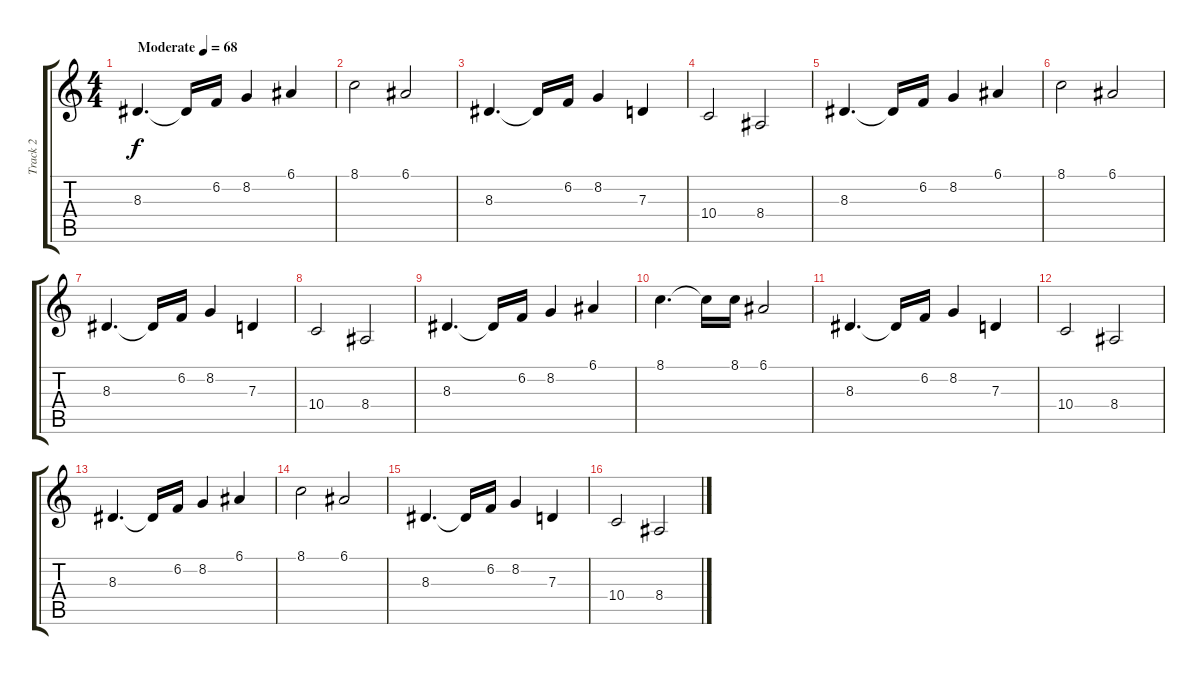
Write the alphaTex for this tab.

\track ("Track 2" "Track 2") {instrument rockorgan}
\staff {score tabs}
\tuning (E4 B3 G3 D3 A2 E2) {hide}
\ts (4 4)
\tempo (68 "Moderate")
\clef g2
\ks c
8.3.4{d dy f instrument rockorgan} 8.3{t}.16 6.2.16 8.2.4 6.1.4 |
8.1.2 6.1.2 |
8.3.4{d} 8.3{t}.16 6.2.16 8.2.4 7.3.4 |
10.4.2 8.4.2 |
8.3.4{d} 8.3{t}.16 6.2.16 8.2.4 6.1.4 |
8.1.2 6.1.2 |
8.3.4{d} 8.3{t}.16 6.2.16 8.2.4 7.3.4 |
10.4.2 8.4.2 |
8.3.4{d} 8.3{t}.16 6.2.16 8.2.4 6.1.4 |
8.1.4{d} 8.1{t}.16 8.1.16 6.1.2 |
8.3.4{d} 8.3{t}.16 6.2.16 8.2.4 7.3.4 |
10.4.2 8.4.2 |
8.3.4{d} 8.3{t}.16 6.2.16 8.2.4 6.1.4 |
8.1.2 6.1.2 |
8.3.4{d} 8.3{t}.16 6.2.16 8.2.4 7.3.4 |
10.4.2 8.4.2
